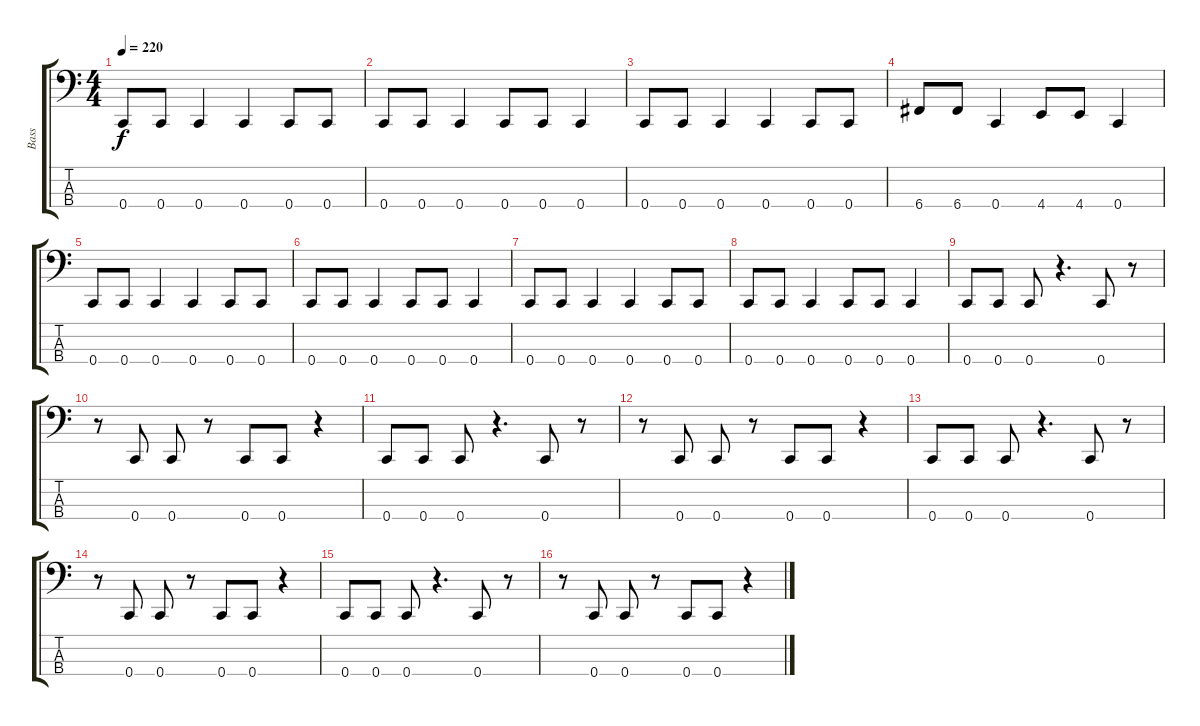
\track ("Bass" "Bass") {instrument electricbasspick}
\staff {score tabs}
\tuning (F2 C2 G1 C1) {hide}
\ts (4 4)
\tempo 220
\clef f4
\ks c
0.4.8{dy f instrument electricbasspick} 0.4.8 0.4.4 0.4.4 0.4.8 0.4.8 |
0.4.8 0.4.8 0.4.4 0.4.8 0.4.8 0.4.4 |
0.4.8 0.4.8 0.4.4 0.4.4 0.4.8 0.4.8 |
6.4.8 6.4.8 0.4.4 4.4.8 4.4.8 0.4.4 |
0.4.8 0.4.8 0.4.4 0.4.4 0.4.8 0.4.8 |
0.4.8 0.4.8 0.4.4 0.4.8 0.4.8 0.4.4 |
0.4.8 0.4.8 0.4.4 0.4.4 0.4.8 0.4.8 |
0.4.8 0.4.8 0.4.4 0.4.8 0.4.8 0.4.4 |
0.4.8 0.4.8 0.4.8 r.4{d} 0.4.8 r.8 |
r.8 0.4.8 0.4.8 r.8 0.4.8 0.4.8 r.4 |
0.4.8 0.4.8 0.4.8 r.4{d} 0.4.8 r.8 |
r.8 0.4.8 0.4.8 r.8 0.4.8 0.4.8 r.4 |
0.4.8 0.4.8 0.4.8 r.4{d} 0.4.8 r.8 |
r.8 0.4.8 0.4.8 r.8 0.4.8 0.4.8 r.4 |
0.4.8 0.4.8 0.4.8 r.4{d} 0.4.8 r.8 |
r.8 0.4.8 0.4.8 r.8 0.4.8 0.4.8 r.4
